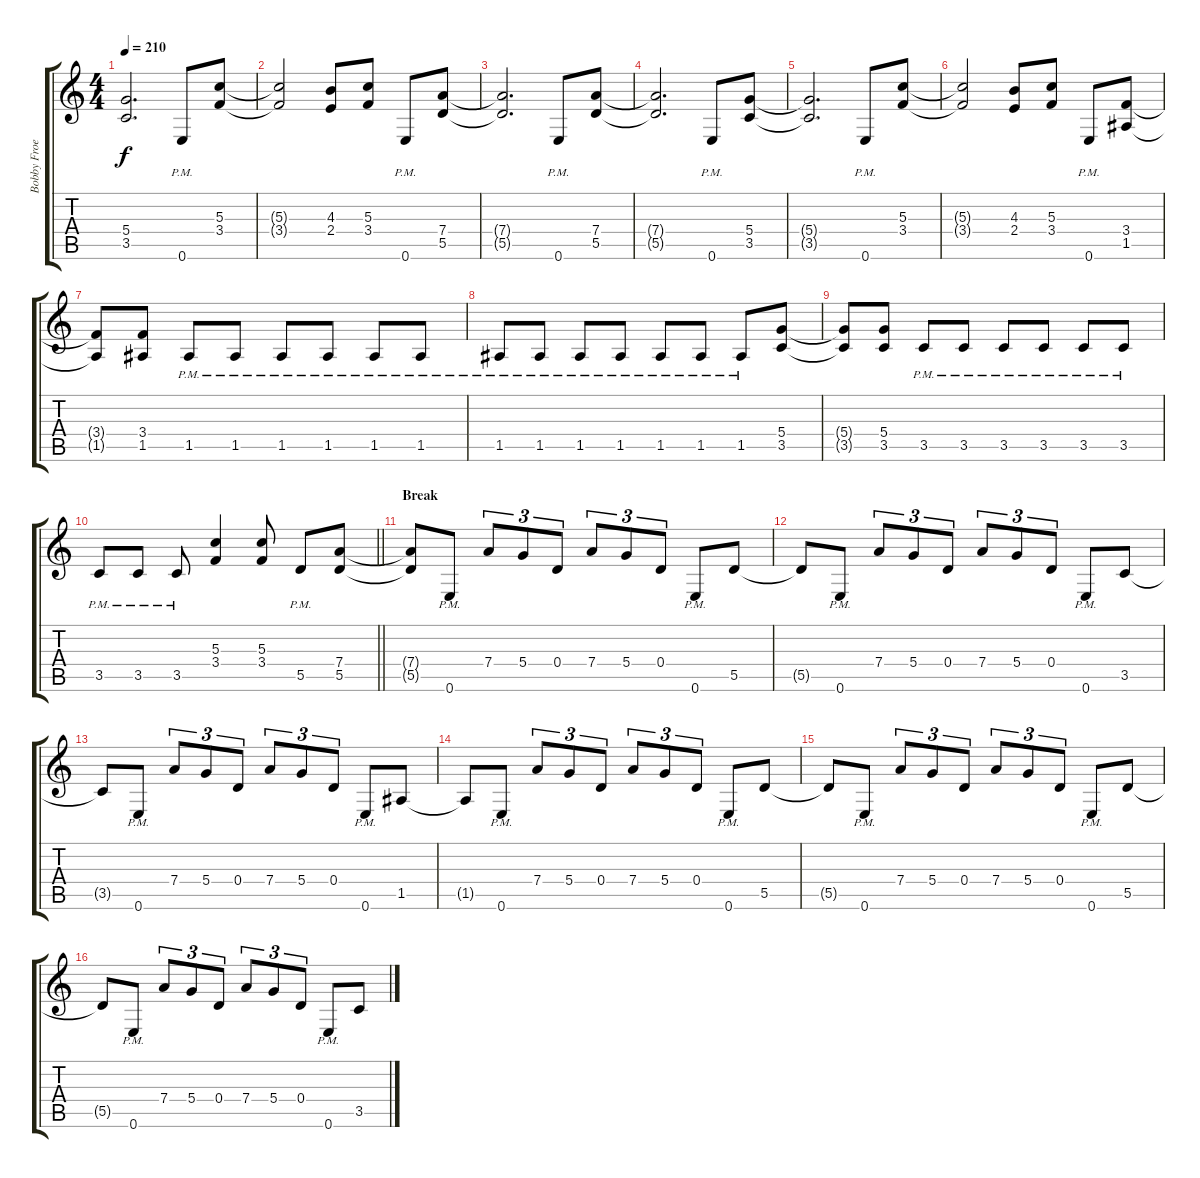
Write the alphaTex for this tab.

\track ("Bobby Froese" "Bobby Froe") {instrument distortionguitar}
\staff {score tabs}
\tuning (E4 B3 G3 D3 A2 E2) {hide}
\ts (4 4)
\tempo 210
\clef g2
\ks c
(5.4{t} 3.5{t}).2{d dy f} 0.6{pm}.8 (5.3 3.4).8 |
(5.3{t} 3.4{t}).2 (4.3 2.4).8 (5.3 3.4).8 0.6{pm}.8 (7.4 5.5).8 |
(7.4{t} 5.5{t}).2{d} 0.6{pm}.8 (7.4 5.5).8 |
(7.4{t} 5.5{t}).2{d} 0.6{pm}.8 (5.4 3.5).8 |
(5.4{t} 3.5{t}).2{d} 0.6{pm}.8 (5.3 3.4).8 |
(5.3{t} 3.4{t}).2 (4.3 2.4).8 (5.3 3.4).8 0.6{pm}.8 (3.4 1.5).8 |
(3.4{t} 1.5{t}).8 (3.4 1.5).8 1.5{pm}.8 1.5{pm}.8 1.5{pm}.8 1.5{pm}.8 1.5{pm}.8 1.5{pm}.8 |
1.5{pm}.8 1.5{pm}.8 1.5{pm}.8 1.5{pm}.8 1.5{pm}.8 1.5{pm}.8 1.5{pm}.8 (5.4 3.5).8 |
(5.4{t} 3.5{t}).8 (5.4 3.5).8 3.5{pm}.8 3.5{pm}.8 3.5{pm}.8 3.5{pm}.8 3.5{pm}.8 3.5{pm}.8 |
\barLineRight lightlight
3.5{pm}.8 3.5{pm}.8 3.5{pm}.8 (5.3 3.4).4 (5.3 3.4).8 5.5{pm}.8 (7.4 5.5).8 |
\section ("" "Break")
(7.4{t} 5.5{t}).8 0.6{pm}.8 7.4.8{tu (3 2)} 5.4.8{tu (3 2)} 0.4.8{tu (3 2)} 7.4.8{tu (3 2)} 5.4.8{tu (3 2)} 0.4.8{tu (3 2)} 0.6{pm}.8 5.5.8 |
5.5{t}.8 0.6{pm}.8 7.4.8{tu (3 2)} 5.4.8{tu (3 2)} 0.4.8{tu (3 2)} 7.4.8{tu (3 2)} 5.4.8{tu (3 2)} 0.4.8{tu (3 2)} 0.6{pm}.8 3.5.8 |
3.5{t}.8 0.6{pm}.8 7.4.8{tu (3 2)} 5.4.8{tu (3 2)} 0.4.8{tu (3 2)} 7.4.8{tu (3 2)} 5.4.8{tu (3 2)} 0.4.8{tu (3 2)} 0.6{pm}.8 1.5.8 |
1.5{t}.8 0.6{pm}.8 7.4.8{tu (3 2)} 5.4.8{tu (3 2)} 0.4.8{tu (3 2)} 7.4.8{tu (3 2)} 5.4.8{tu (3 2)} 0.4.8{tu (3 2)} 0.6{pm}.8 5.5.8 |
5.5{t}.8 0.6{pm}.8 7.4.8{tu (3 2)} 5.4.8{tu (3 2)} 0.4.8{tu (3 2)} 7.4.8{tu (3 2)} 5.4.8{tu (3 2)} 0.4.8{tu (3 2)} 0.6{pm}.8 5.5.8 |
5.5{t}.8 0.6{pm}.8 7.4.8{tu (3 2)} 5.4.8{tu (3 2)} 0.4.8{tu (3 2)} 7.4.8{tu (3 2)} 5.4.8{tu (3 2)} 0.4.8{tu (3 2)} 0.6{pm}.8 3.5.8
